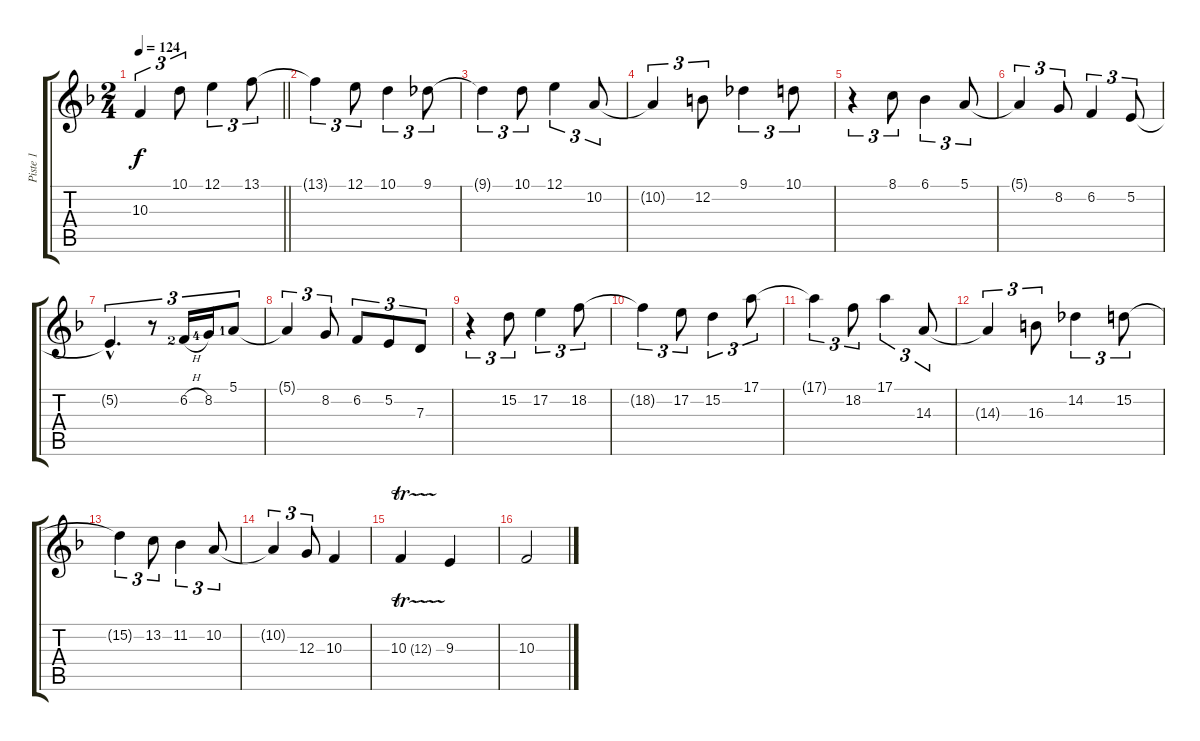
\track ("Piste 1" "Piste 1") {instrument flute}
\staff {score tabs}
\tuning (E4 B3 G3 D3 A2 E2) {hide}
\ts (2 4)
\tempo 124
\clef g2
\barLineRight lightlight
\ks dminor
10.3{t}.4{tu (3 2) dy f} 10.1.8{tu (3 2)} 12.1.4{tu (3 2)} 13.1.8{tu (3 2)} |
13.1{t}.4{tu (3 2)} 12.1.8{tu (3 2)} 10.1.4{tu (3 2)} 9.1.8{tu (3 2)} |
9.1{t}.4{tu (3 2)} 10.1.8{tu (3 2)} 12.1.4{tu (3 2)} 10.2.8{tu (3 2)} |
10.2{t}.4{tu (3 2)} 12.2.8{tu (3 2)} 9.1.4{tu (3 2)} 10.1.8{tu (3 2)} |
r.4{tu (3 2)} 8.1.8{tu (3 2)} 6.1.4{tu (3 2)} 5.1.8{tu (3 2)} |
5.1{t}.4{tu (3 2)} 8.2.8{tu (3 2)} 6.2.4{tu (3 2)} 5.2.8{tu (3 2)} |
5.2{hac t}.4{d tu (3 2)} r.8{tu (3 2)} 6.2{h lf 3}.16{tu (3 2)} 8.2{lf 5}.16{tu (3 2)} 5.1{lf 2}.8{tu (3 2)} |
5.1{t}.4{tu (3 2)} 8.2.8{tu (3 2)} 6.2.8{tu (3 2)} 5.2.8{tu (3 2)} 7.3.8{tu (3 2)} |
r.4{tu (3 2)} 15.2.8{tu (3 2)} 17.2.4{tu (3 2)} 18.2.8{tu (3 2)} |
18.2{t}.4{tu (3 2)} 17.2.8{tu (3 2)} 15.2.4{tu (3 2)} 17.1.8{tu (3 2)} |
17.1{t}.4{tu (3 2)} 18.2.8{tu (3 2)} 17.1.4{tu (3 2)} 14.3.8{tu (3 2)} |
14.3{t}.4{tu (3 2)} 16.3.8{tu (3 2)} 14.2.4{tu (3 2)} 15.2.8{tu (3 2)} |
15.2{t}.4{tu (3 2)} 13.2.8{tu (3 2)} 11.2.4{tu (3 2)} 10.2.8{tu (3 2)} |
10.2{t}.4{tu (3 2)} 12.3.8{tu (3 2)} 10.3.4 |
10.3{tr (12 32)}.4 9.3.4 |
10.3.2
